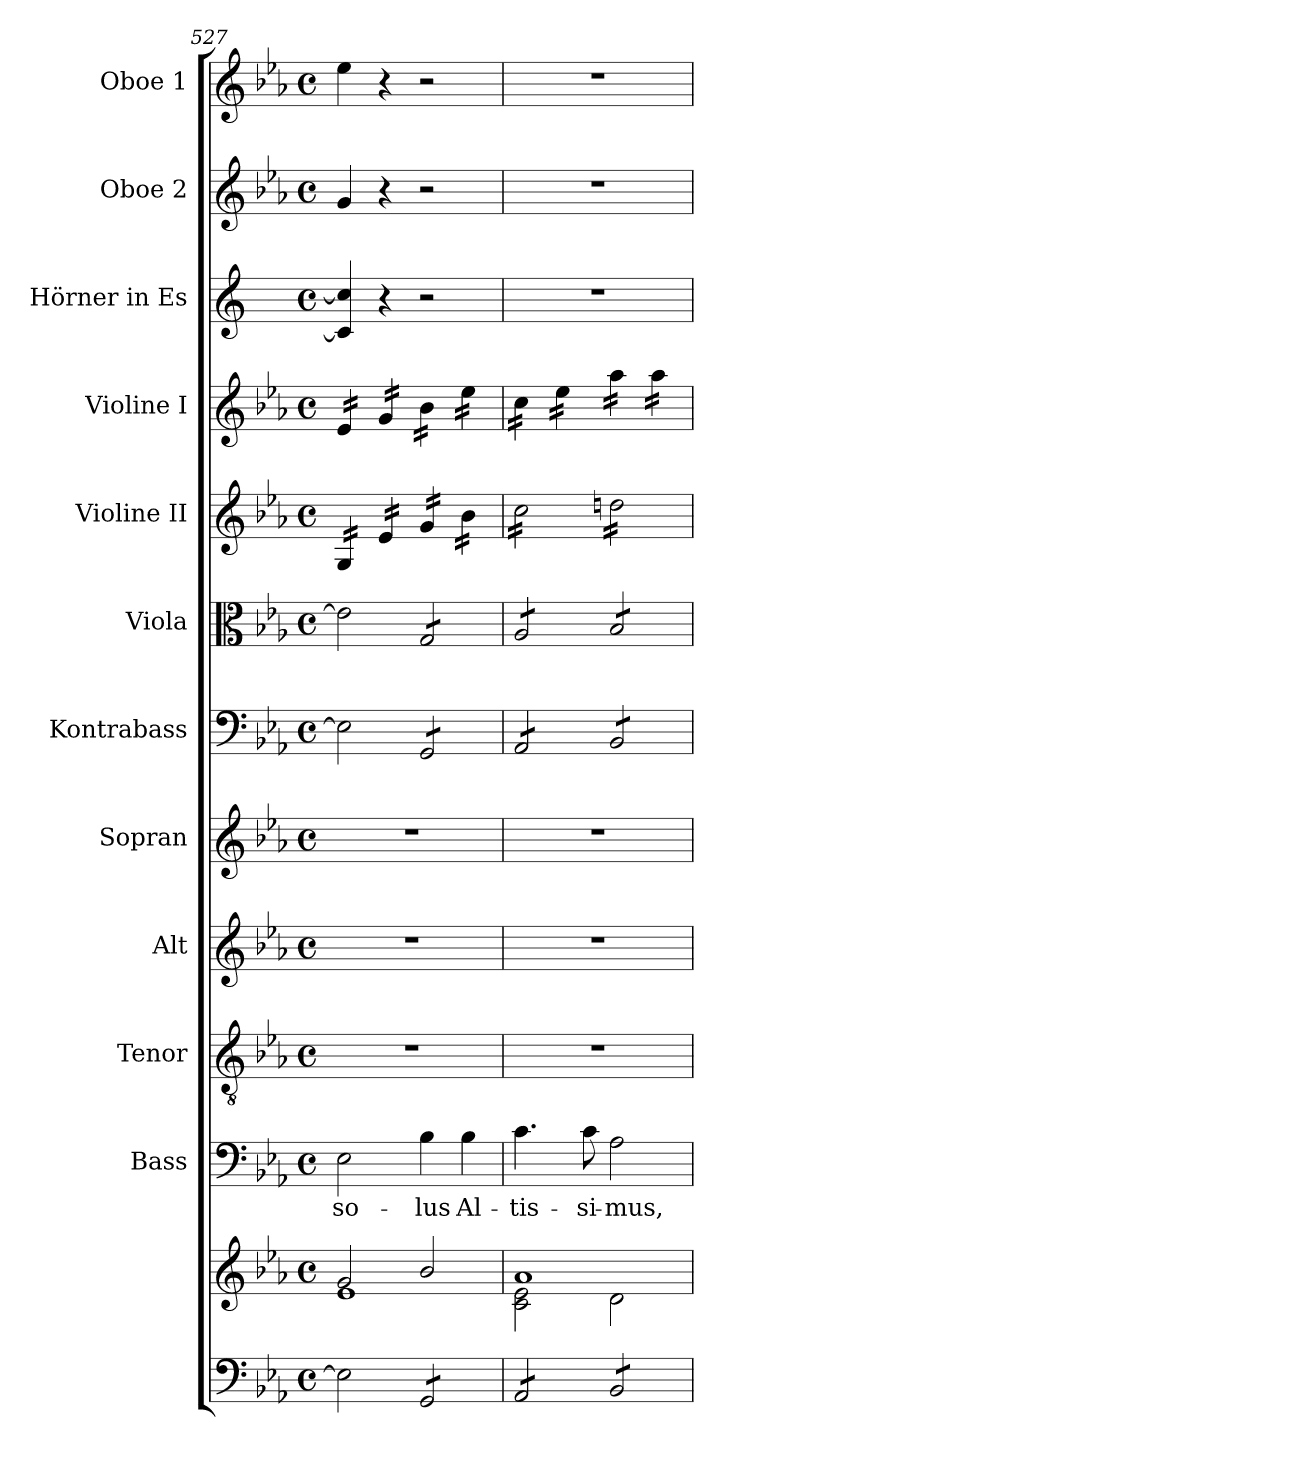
**kern	**kern	**kern	**text	**kern	**kern	**kern	**kern	**kern	**kern	**kern	**kern	**kern	**kern
*part12	*part12	*part11	*part11	*part10	*part9	*part8	*part7	*part6	*part5	*part4	*part3	*part2	*part1
*staff13	*staff12	*staff11	*staff11	*staff10	*staff9	*staff8	*staff7	*staff6	*staff5	*staff4	*staff3	*staff2	*staff1
*	*	*I"Bass	*	*I"Tenor	*I"Alt	*I"Sopran	*I"Kontrabass	*I"Viola	*I"Violine II	*I"Violine I	*I"Hörner in Es	*I"Oboe 2	*I"Oboe 1
*	*	*I'B.	*	*I'T.	*I'A.	*I'S.	*I'Kb.	*I'Vla.	*I'Vl. II	*I'Vl. I	*	*I'Ob. 2	*I'Ob. 1
*clefF4	*clefG2	*clefF4	*	*clefGv2	*clefG2	*clefG2	*clefF4	*clefC3	*clefG2	*clefG2	*clefG2	*clefG2	*clefG2
*	*	*	*	*	*	*	*ITrd7c12	*	*	*	*ITrd5c9	*	*
*k[b-e-a-]	*k[b-e-a-]	*k[b-e-a-]	*	*k[b-e-a-]	*k[b-e-a-]	*k[b-e-a-]	*k[b-e-a-]	*k[b-e-a-]	*k[b-e-a-]	*k[b-e-a-]	*k[b-e-a-]	*k[b-e-a-]	*k[b-e-a-]
*E-:	*E-:	*E-:	*	*E-:	*E-:	*E-:	*E-:	*E-:	*E-:	*E-:	*E-:	*E-:	*E-:
*M4/4	*M4/4	*M4/4	*	*M4/4	*M4/4	*M4/4	*M4/4	*M4/4	*M4/4	*M4/4	*M4/4	*M4/4	*M4/4
*met(c)	*met(c)	*met(c)	*	*met(c)	*met(c)	*met(c)	*met(c)	*met(c)	*met(c)	*met(c)	*met(c)	*met(c)	*met(c)
=527	=527	=527	=527	=527	=527	=527	=527	=527	=527	=527	=527	=527	=527
*	*^	*	*	*	*	*	*	*	*	*	*	*	*
!	!	!	!	!LO:LY:b	!	!	!	!	!	!	!	!	!	!
*	*	*	*	*	*	*	*	*	*	*tremolo	*	*	*	*
*	*	*	*	*	*	*	*	*	*	*	*tremolo	*	*	*
2E-\]	2g/	1e-	2E-\	so-	1r	1r	1r	2EE-\]	2e-\]	16G/LL	16e-/LL	4E-/] 4e-/]	4g/	4ee-\
.	.	.	.	.	.	.	.	.	.	16G/	16e-/	.	.	.
.	.	.	.	.	.	.	.	.	.	16G/	16e-/	.	.	.
.	.	.	.	.	.	.	.	.	.	16G/JJ	16e-/JJ	.	.	.
.	.	.	.	.	.	.	.	.	.	16e-/LL	16g/LL	4r	4r	4r
.	.	.	.	.	.	.	.	.	.	16e-/	16g/	.	.	.
.	.	.	.	.	.	.	.	.	.	16e-/	16g/	.	.	.
.	.	.	.	.	.	.	.	.	.	16e-/JJ	16g/JJ	.	.	.
!	!	!	!	!LO:LY:b	!	!	!	!	!	!	!	!	!	!
*tremolo	*	*	*	*	*	*	*	*	*	*	*	*	*	*
*	*	*	*	*	*	*	*	*tremolo	*	*	*	*	*	*
*	*	*	*	*	*	*	*	*	*tremolo	*	*	*	*	*
8GG/L	2b-/	.	4B-\	-lus	.	.	.	8GGG/L	8G/L	16g/LL	16b-\LL	2r	2r	2r
.	.	.	.	.	.	.	.	.	.	16g/	16b-\	.	.	.
8GG/	.	.	.	.	.	.	.	8GGG/	8G/	16g/	16b-\	.	.	.
.	.	.	.	.	.	.	.	.	.	16g/JJ	16b-\JJ	.	.	.
!	!	!	!	!LO:LY:b	!	!	!	!	!	!	!	!	!	!
8GG/	.	.	4B-\	Al-	.	.	.	8GGG/	8G/	16b-\LL	16ee-\LL	.	.	.
.	.	.	.	.	.	.	.	.	.	16b-\	16ee-\	.	.	.
8GG/J	.	.	.	.	.	.	.	8GGG/J	8G/J	16b-\	16ee-\	.	.	.
.	.	.	.	.	.	.	.	.	.	16b-\JJ	16ee-\JJ	.	.	.
!!LO:PB:g=z
=528	=528	=528	=528	=528	=528	=528	=528	=528	=528	=528	=528	=528	=528	=528
!	!	!	!	!LO:LY:b	!	!	!	!	!	!	!	!	!	!
8AA-/L	1a-	2c\ 2e-\	4.c\	-tis-	1r	1r	1r	8AAA-/L	8A-/L	16cc\LL	16cc\LL	1r	1r	1r
.	.	.	.	.	.	.	.	.	.	16cc\	16cc\	.	.	.
8AA-/	.	.	.	.	.	.	.	8AAA-/	8A-/	16cc\	16cc\	.	.	.
.	.	.	.	.	.	.	.	.	.	16cc\	16cc\JJ	.	.	.
8AA-/	.	.	.	.	.	.	.	8AAA-/	8A-/	16cc\	16ee-\LL	.	.	.
.	.	.	.	.	.	.	.	.	.	16cc\	16ee-\	.	.	.
!	!	!	!	!LO:LY:b	!	!	!	!	!	!	!	!	!	!
8AA-/J	.	.	8c\	-si-	.	.	.	8AAA-/J	8A-/J	16cc\	16ee-\	.	.	.
.	.	.	.	.	.	.	.	.	.	16cc\JJ	16ee-\JJ	.	.	.
!	!	!	!	!LO:LY:b	!	!	!	!	!	!	!	!	!	!
8BB-/L	.	2d\	2A-\	-mus,	.	.	.	8BBB-/L	8B-/L	16ddn\LL	16aa-\LL	.	.	.
.	.	.	.	.	.	.	.	.	.	16ddn\	16aa-\	.	.	.
8BB-/	.	.	.	.	.	.	.	8BBB-/	8B-/	16ddn\	16aa-\	.	.	.
.	.	.	.	.	.	.	.	.	.	16ddn\	16aa-\JJ	.	.	.
8BB-/	.	.	.	.	.	.	.	8BBB-/	8B-/	16ddn\	16aa-\LL	.	.	.
.	.	.	.	.	.	.	.	.	.	16ddn\	16aa-\	.	.	.
8BB-/J	.	.	.	.	.	.	.	8BBB-/J	8B-/J	16ddn\	16aa-\	.	.	.
*	*	*	*	*	*	*	*	*	*Xtremolo	*	*	*	*	*
*	*	*	*	*	*	*	*	*Xtremolo	*	*	*	*	*	*
*Xtremolo	*	*	*	*	*	*	*	*	*	*	*	*	*	*
.	.	.	.	.	.	.	.	.	.	16ddn\JJ	16aa-\JJ	.	.	.
*	*	*	*	*	*	*	*	*	*	*	*Xtremolo	*	*	*
*	*	*	*	*	*	*	*	*	*	*Xtremolo	*	*	*	*
*	*v	*v	*	*	*	*	*	*	*	*	*	*	*	*
=	=	=	=	=	=	=	=	=	=	=	=	=	=
*-	*-	*-	*-	*-	*-	*-	*-	*-	*-	*-	*-	*-	*-
